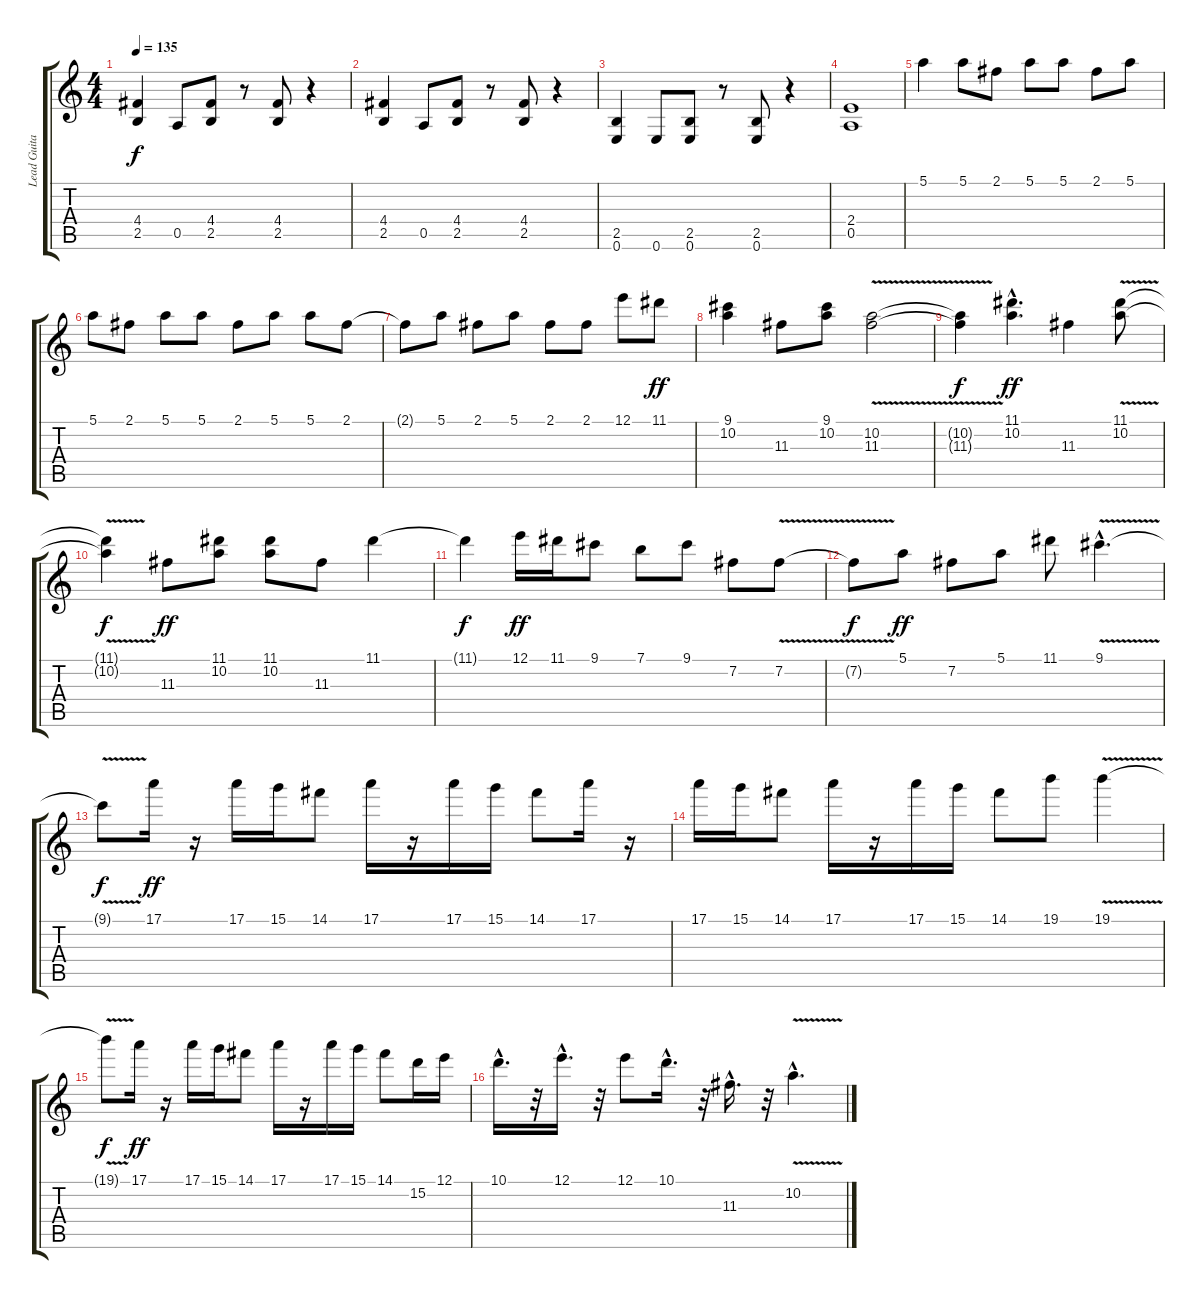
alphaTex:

\track ("Lead Guitar" "Lead Guita") {instrument overdrivenguitar}
\staff {score tabs}
\tuning (E4 B3 G3 D3 A2 E2) {hide}
\ts (4 4)
\tempo 135
\clef g2
\ks c
(4.4 2.5).4{dy f} 0.5.8 (4.4 2.5).8 r.8 (4.4 2.5).8 r.4 |
(4.4 2.5).4 0.5.8 (4.4 2.5).8 r.8 (4.4 2.5).8 r.4 |
(2.5 0.6).4 0.6.8 (2.5 0.6).8 r.8 (2.5 0.6).8 r.4 |
(2.4 0.5).1 |
5.1.4{instrument overdrivenguitar} 5.1.8 2.1.8 5.1.8 5.1.8 2.1.8 5.1.8 |
5.1.8 2.1.8 5.1.8 5.1.8 2.1.8 5.1.8 5.1.8 2.1.8 |
2.1{t}.8 5.1.8 2.1.8 5.1.8 2.1.8 2.1.8 12.1.8 11.1.8{dy ff} |
(9.1 10.2).4 11.3.8 (9.1 10.2).8 (10.2 11.3{v}).2 |
(10.2{t} 11.3{t}).4{dy f} (11.1{hac} 10.2{hac}).4{d dy ff} 11.3.4 (11.1{v} 10.2).8 |
(11.1{t} 10.2{t}).4{dy f} 11.3.8{dy ff} (11.1 10.2).8 (11.1 10.2).8 11.3.8 11.1.4 |
11.1{t}.4{dy f} 12.1.16{dy ff} 11.1.16 9.1.8 7.1.8 9.1.8 7.2.8 7.2{v}.8 |
7.2{t}.8{dy f} 5.1.8{dy ff} 7.2.8 5.1.8 11.1.8 9.1{v hac}.4{d} |
9.1{t}.8{dy f} 17.1.16{dy ff} r.16 17.1.16 15.1.16 14.1.8 17.1.16 r.16 17.1.16 15.1.16 14.1.8 17.1.16 r.16 |
17.1.16 15.1.16 14.1.8 17.1.16 r.16 17.1.16 15.1.16 14.1.8 19.1.8 19.1{v}.4 |
19.1{t}.8{dy f} 17.1.16{dy ff} r.16 17.1.16 15.1.16 14.1.8 17.1.16 r.16 17.1.16 15.1.16 14.1.8 15.2.16 12.1.16 |
10.1{hac}.16{d} r.32 12.1{hac}.16{d} r.32 12.1.8 10.1{hac}.16{d} r.32 11.3{hac}.16{d} r.32 10.2{v hac}.4{d}
